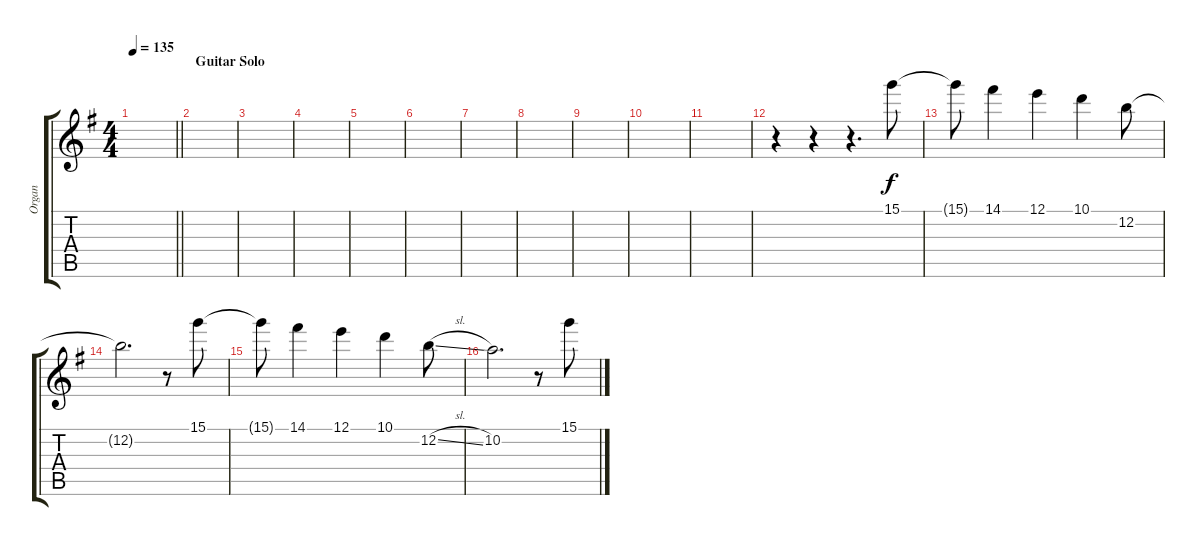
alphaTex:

\track ("Organ" "Organ") {instrument rockorgan}
\staff {score tabs}
\tuning (E5 B4 G4 D4 A3 E3) {hide}
\ts (4 4)
\tempo 135
\clef g2
\barLineRight lightlight
\ks g
|
\section ("" "Guitar Solo")
|
|
|
|
|
|
|
|
|
|
r.4 r.4 r.4{d} 15.1.8{dy f} |
15.1{t}.8 14.1.4 12.1.4 10.1.4 12.2.8 |
12.2{t}.2{d} r.8 15.1.8 |
15.1{t}.8 14.1.4 12.1.4 10.1.4 12.2{sl}.8 |
10.2.2{d} r.8 15.1.8
